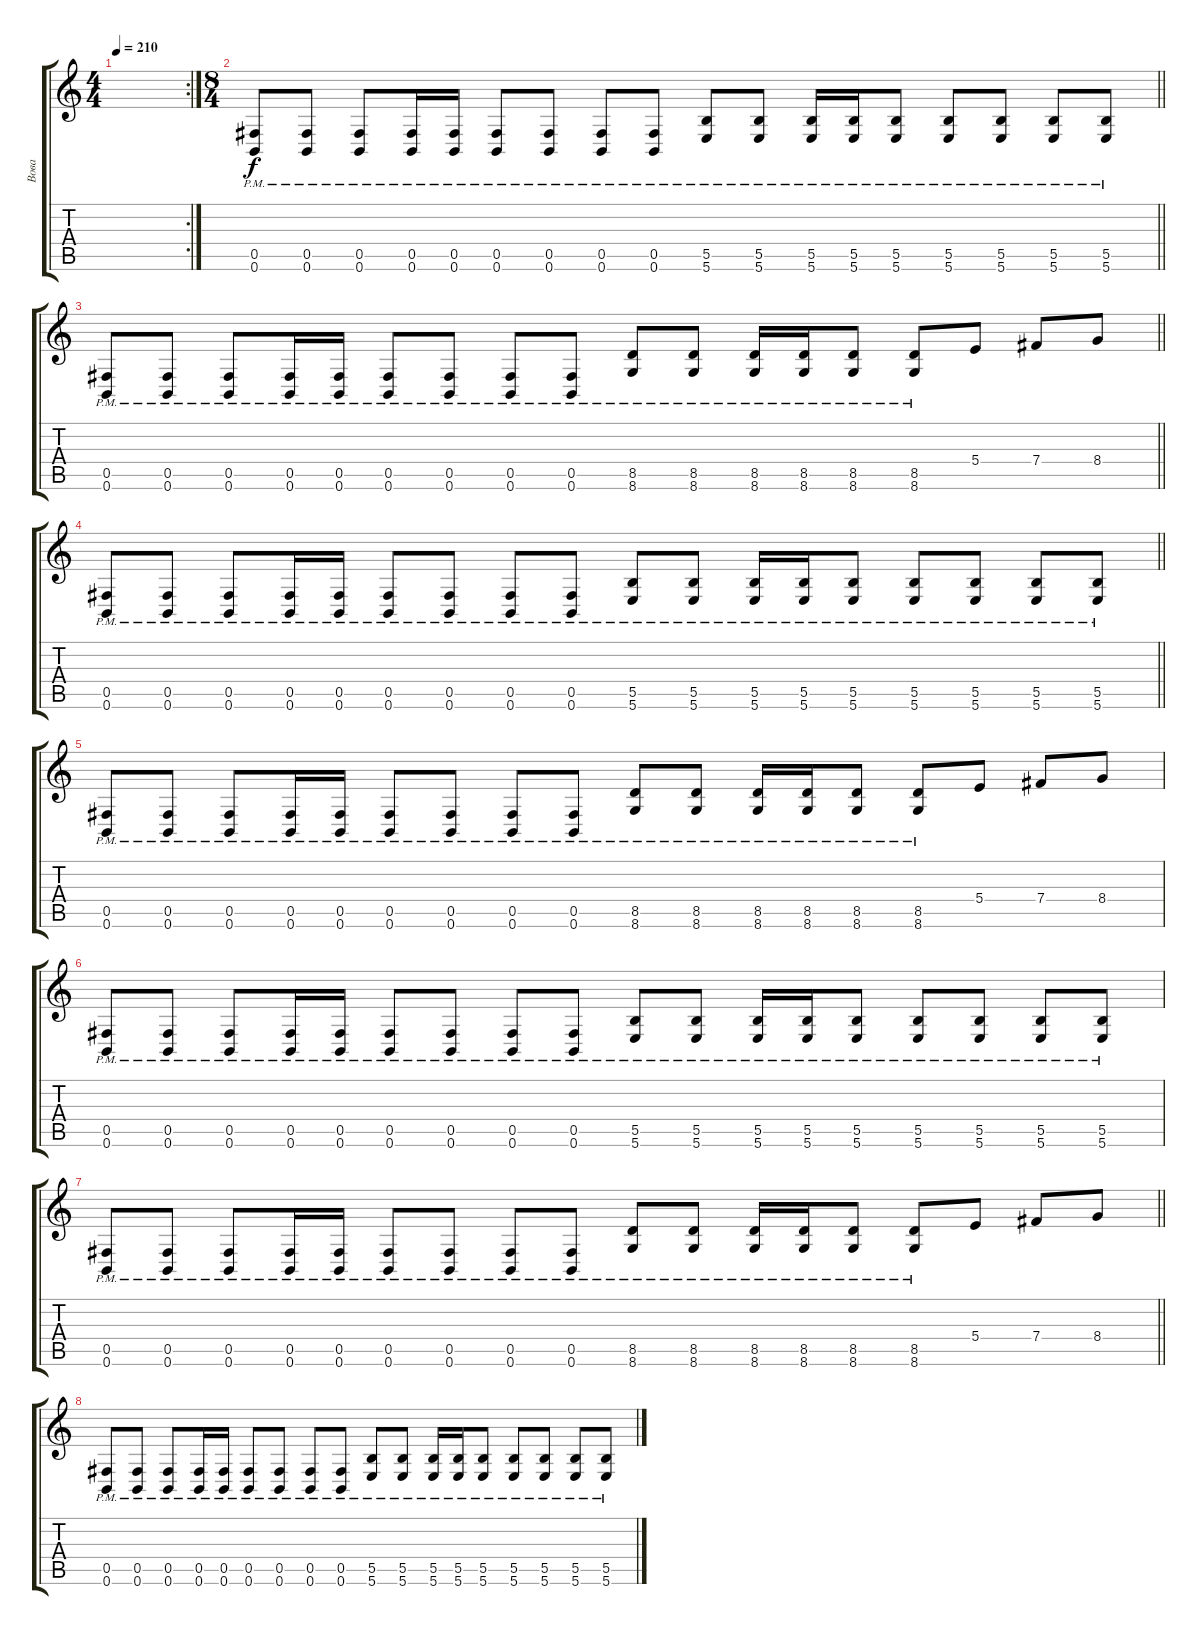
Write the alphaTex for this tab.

\track ("Вова" "Вова") {instrument distortionguitar}
\staff {score tabs}
\tuning (Db4 Ab3 E3 B2 Gb2 B1) {hide}
\rc 2
\ts (4 4)
\tempo 210
\clef g2
\ks c
|
\ts (8 4)
\barLineRight lightlight
(0.5{pm} 0.6{pm}).8 (0.5{pm} 0.6{pm}).8 (0.5{pm} 0.6{pm}).8 (0.5{pm} 0.6{pm}).16 (0.5{pm} 0.6{pm}).16 (0.5{pm} 0.6{pm}).8 (0.5{pm} 0.6{pm}).8 (0.5{pm} 0.6{pm}).8 (0.5{pm} 0.6{pm}).8 (5.5{pm} 5.6{pm}).8 (5.5{pm} 5.6{pm}).8 (5.5{pm} 5.6{pm}).16 (5.5{pm} 5.6{pm}).16 (5.5{pm} 5.6{pm}).8 (5.5{pm} 5.6{pm}).8 (5.5{pm} 5.6{pm}).8 (5.5{pm} 5.6{pm}).8 (5.5{pm} 5.6{pm}).8 |
\barLineRight lightlight
(0.5{pm} 0.6{pm}).8 (0.5{pm} 0.6{pm}).8 (0.5{pm} 0.6{pm}).8 (0.5{pm} 0.6{pm}).16 (0.5{pm} 0.6{pm}).16 (0.5{pm} 0.6{pm}).8 (0.5{pm} 0.6{pm}).8 (0.5{pm} 0.6{pm}).8 (0.5{pm} 0.6{pm}).8 (8.5{pm} 8.6{pm}).8 (8.5{pm} 8.6{pm}).8 (8.5{pm} 8.6{pm}).16 (8.5{pm} 8.6{pm}).16 (8.5{pm} 8.6{pm}).8 (8.5{pm} 8.6{pm}).8 5.4.8 7.4.8 8.4.8 |
\barLineRight lightlight
(0.5{pm} 0.6{pm}).8 (0.5{pm} 0.6{pm}).8 (0.5{pm} 0.6{pm}).8 (0.5{pm} 0.6{pm}).16 (0.5{pm} 0.6{pm}).16 (0.5{pm} 0.6{pm}).8 (0.5{pm} 0.6{pm}).8 (0.5{pm} 0.6{pm}).8 (0.5{pm} 0.6{pm}).8 (5.5{pm} 5.6{pm}).8 (5.5{pm} 5.6{pm}).8 (5.5{pm} 5.6{pm}).16 (5.5{pm} 5.6{pm}).16 (5.5{pm} 5.6{pm}).8 (5.5{pm} 5.6{pm}).8 (5.5{pm} 5.6{pm}).8 (5.5{pm} 5.6{pm}).8 (5.5{pm} 5.6{pm}).8 |
(0.5{pm} 0.6{pm}).8 (0.5{pm} 0.6{pm}).8 (0.5{pm} 0.6{pm}).8 (0.5{pm} 0.6{pm}).16 (0.5{pm} 0.6{pm}).16 (0.5{pm} 0.6{pm}).8 (0.5{pm} 0.6{pm}).8 (0.5{pm} 0.6{pm}).8 (0.5{pm} 0.6{pm}).8 (8.5{pm} 8.6{pm}).8 (8.5{pm} 8.6{pm}).8 (8.5{pm} 8.6{pm}).16 (8.5{pm} 8.6{pm}).16 (8.5{pm} 8.6{pm}).8 (8.5{pm} 8.6{pm}).8 5.4.8 7.4.8 8.4.8 |
(0.5{pm} 0.6{pm}).8 (0.5{pm} 0.6{pm}).8 (0.5{pm} 0.6{pm}).8 (0.5{pm} 0.6{pm}).16 (0.5{pm} 0.6{pm}).16 (0.5{pm} 0.6{pm}).8 (0.5{pm} 0.6{pm}).8 (0.5{pm} 0.6{pm}).8 (0.5{pm} 0.6{pm}).8 (5.5{pm} 5.6{pm}).8 (5.5{pm} 5.6{pm}).8 (5.5{pm} 5.6{pm}).16 (5.5{pm} 5.6{pm}).16 (5.5{pm} 5.6{pm}).8 (5.5{pm} 5.6{pm}).8 (5.5{pm} 5.6{pm}).8 (5.5{pm} 5.6{pm}).8 (5.5{pm} 5.6{pm}).8 |
\barLineRight lightlight
(0.5{pm} 0.6{pm}).8 (0.5{pm} 0.6{pm}).8 (0.5{pm} 0.6{pm}).8 (0.5{pm} 0.6{pm}).16 (0.5{pm} 0.6{pm}).16 (0.5{pm} 0.6{pm}).8 (0.5{pm} 0.6{pm}).8 (0.5{pm} 0.6{pm}).8 (0.5{pm} 0.6{pm}).8 (8.5{pm} 8.6{pm}).8 (8.5{pm} 8.6{pm}).8 (8.5{pm} 8.6{pm}).16 (8.5{pm} 8.6{pm}).16 (8.5{pm} 8.6{pm}).8 (8.5{pm} 8.6{pm}).8 5.4.8 7.4.8 8.4.8 |
(0.5{pm} 0.6{pm}).8 (0.5{pm} 0.6{pm}).8 (0.5{pm} 0.6{pm}).8 (0.5{pm} 0.6{pm}).16 (0.5{pm} 0.6{pm}).16 (0.5{pm} 0.6{pm}).8 (0.5{pm} 0.6{pm}).8 (0.5{pm} 0.6{pm}).8 (0.5{pm} 0.6{pm}).8 (5.5{pm} 5.6{pm}).8 (5.5{pm} 5.6{pm}).8 (5.5{pm} 5.6{pm}).16 (5.5{pm} 5.6{pm}).16 (5.5{pm} 5.6{pm}).8 (5.5{pm} 5.6{pm}).8 (5.5{pm} 5.6{pm}).8 (5.5{pm} 5.6{pm}).8 (5.5{pm} 5.6{pm}).8
